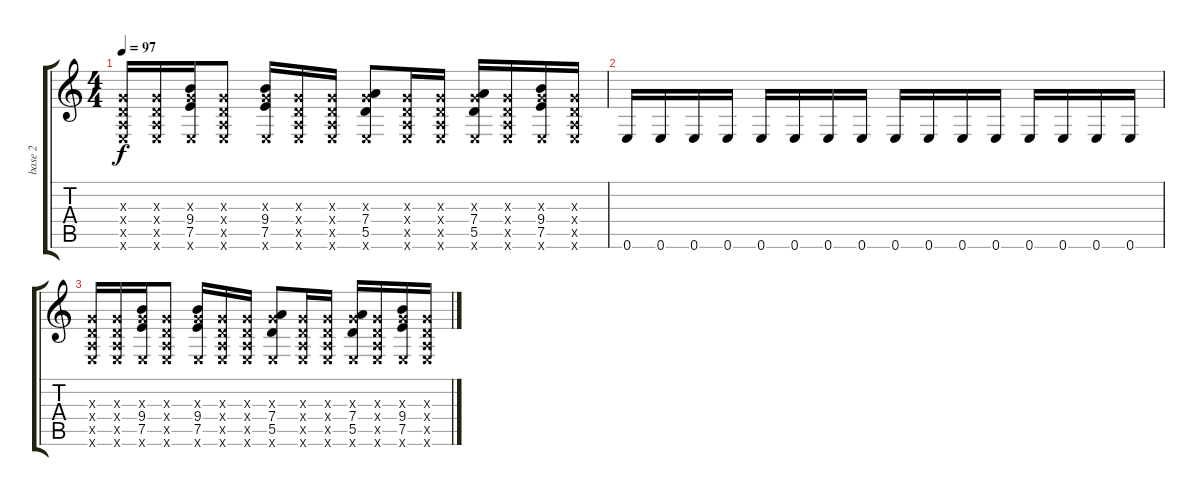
\track ("base 2" "base 2") {instrument electricguitarjazz}
\staff {score tabs}
\tuning (E4 B3 G3 D3 A2 E2) {hide}
\ts (4 4)
\tempo 97
\clef g2
\ks c
(0.3{x} 0.4{x} 0.5{x} 0.6{x}).16{dy f} (0.3{x} 0.4{x} 0.5{x} 0.6{x}).16 (0.3{x} 9.4 7.5 0.6{x}).16 (0.3{x} 0.4{x} 0.5{x} 0.6{x}).8 (0.3{x} 9.4 7.5 0.6{x}).16 (0.3{x} 0.4{x} 0.5{x} 0.6{x}).16 (0.3{x} 0.4{x} 0.5{x} 0.6{x}).16 (0.3{x} 7.4 5.5 0.6{x}).8 (0.3{x} 0.4{x} 0.5{x} 0.6{x}).16 (0.3{x} 0.4{x} 0.5{x} 0.6{x}).16 (0.3{x} 7.4 5.5 0.6{x}).16 (0.3{x} 0.4{x} 0.5{x} 0.6{x}).16 (0.3{x} 9.4 7.5 0.6{x}).16 (0.3{x} 0.4{x} 0.5{x} 0.6{x}).16 |
0.6.16 0.6.16 0.6.16 0.6.16 0.6.16 0.6.16 0.6.16 0.6.16 0.6.16 0.6.16 0.6.16 0.6.16 0.6.16 0.6.16 0.6.16 0.6.16 |
(0.3{x} 0.4{x} 0.5{x} 0.6{x}).16 (0.3{x} 0.4{x} 0.5{x} 0.6{x}).16 (0.3{x} 9.4 7.5 0.6{x}).16 (0.3{x} 0.4{x} 0.5{x} 0.6{x}).8 (0.3{x} 9.4 7.5 0.6{x}).16 (0.3{x} 0.4{x} 0.5{x} 0.6{x}).16 (0.3{x} 0.4{x} 0.5{x} 0.6{x}).16 (0.3{x} 7.4 5.5 0.6{x}).8 (0.3{x} 0.4{x} 0.5{x} 0.6{x}).16 (0.3{x} 0.4{x} 0.5{x} 0.6{x}).16 (0.3{x} 7.4 5.5 0.6{x}).16 (0.3{x} 0.4{x} 0.5{x} 0.6{x}).16 (0.3{x} 9.4 7.5 0.6{x}).16 (0.3{x} 0.4{x} 0.5{x} 0.6{x}).16
